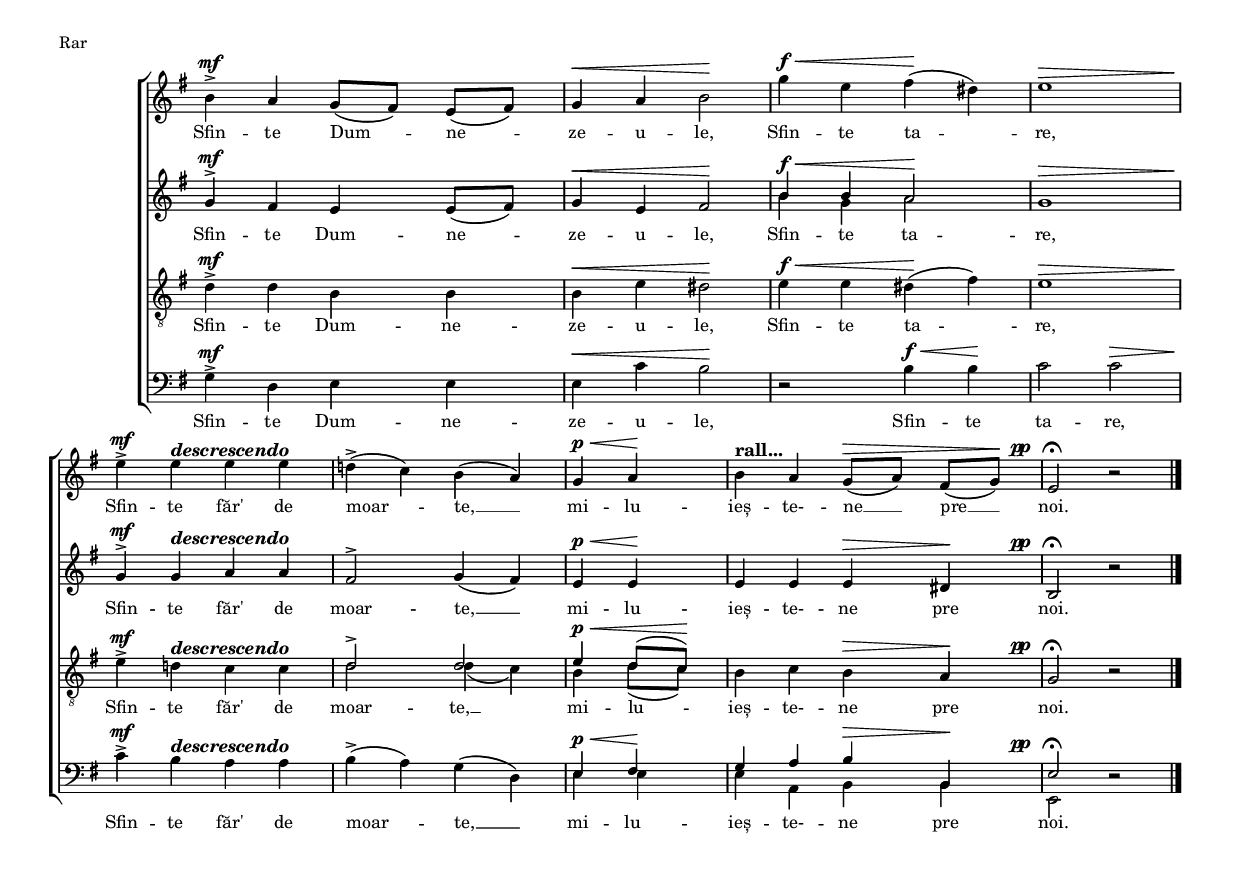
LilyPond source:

\version "2.19.80"
\include "defines.ly"
#(define myNoteSpacing 8.0)
#(define myStaffSpacing 1.5)
midiTempo =
  \midi {
    \tempo 4 = 80
    }


\include "preamble.ly"

\header {
  meter = "Rar"
}

global = {
  \globalPreamble
  \key g \major
  \override Staff.TimeSignature.stencil = #ly:text-interface::print
  \override Staff.TimeSignature.text = #""
  \time 2/4
}

ppAndFermata = \markup {
  \hspace #-5.0
  \musicglyph "p"
  \hspace #-1.0
  \musicglyph "p"
  \hspace #1.0
  \musicglyph "scripts.ufermata"
}

sopWords = \lyricmode {
  Sfin -- te Dum -- ne -- ze -- u -- le,
  Sfin -- te ta -- re,
  Sfin -- te făr' de moar -- te, __
  mi -- lu -- ieș -- te- -- ne __ pre __ noi.
}

altoWords = \lyricmode {
  Sfin -- te Dum -- ne -- ze -- u -- le,
  Sfin -- te ta -- re,
  Sfin -- te făr' de moar -- te, __
  mi -- lu -- ieș -- te- -- ne pre noi.
}

tenorWords = \altoWords

bassWords = \altoWords

sopMusic = \relative c' {
  \cadenzaOn

  % Sfinte Dumnezeule
  b'4^\accent^\mf a g8([ fis)] e([ fis)] \bar "|"
  g4^\< a b2\! \bar "|"

  % Sfinte tare
  g'4^\f^\< e fis(\! dis) \bar "|"
  e1^\> \bar "|"

  % Sfinte făr' de moarte
  e4\!^\accent^\mf e^\descrescendoMarkup e e \bar "|"
  d(^\accent c) b( a) \bar "|"

  % Miluiește-ne pre noi.
  g^\p^\< a\! \bar "|"
  b^\rallMarkup a g8([^\> a)] fis([ g)]\! \bar "|"
  e2^\ppAndFermata r \bar "|."
}

altoMusic = \relative c' {
  \cadenzaOn

  % Sfinte Dumnezeule
  g'4^\accent^\mf fis e e8([ fis)]
  g4^\< e fis2\!

  % Sfinte tare
  <<
    {
      \voiceOne
      b4^\f^\< b a2\!
    }
    \new Voice = "split" {
      \voiceTwo
      b4 g a2
    }
  >>
  \oneVoice
  g1^\>

  % Sfinte făr' de moarte
  g4\!^\accent^\mf g^\descrescendoMarkup a a
  fis2^\accent g4( fis)

  % Miluiește-ne pre noi.
  e^\p^\< e\!
  e e e^\> dis\!
  b2^\ppAndFermata r
}

tenorMusic = \relative c' {
  \cadenzaOn

  % Sfinte Dumnezeule
  d4^\accent^\mf d b b
  b^\< e dis2\!

  \accidentalStyle forget
  % Sfinte tare
  e4^\f^\< e dis(\! fis)
  e1^\>

  \accidentalStyle default
  % Sfinte făr' de moarte
  e4\!^\accent^\mf d^\descrescendoMarkup c c
  <<
    {
      \voiceOne
      d2^\accent d
    }
    \new Voice = "split" {
      \voiceTwo
      d2 d4( c)
    }
  >>
  \oneVoice

  % Miluiește-ne pre noi.
  <<
    {
      \voiceOne
      e^\p^\< d8([ c)]\!
    }
    \new Voice = "split" {
      \voiceTwo
      b4 d8([ c)]
    }
  >>
  \oneVoice

  b4 c b^\> a\!
  g2^\ppAndFermata r2
}

bassMusic = \relative c' {
  \cadenzaOn

  % Sfinte Dumnezeule
  g4^\accent^\mf d e e
  e^\< c' b2\!

  % Sfinte tare
  r2 b4^\f^\< b\!
  c2 c^\>

  % Sfinte făr' de moarte
  c4\!^\accent^\mf b^\descrescendoMarkup a a
  b(^\accent a) g( d)

  % Miluiește-ne pre noi.
  <<
    {
      \voiceOne
      e^\p^\< fis\!
      g a b^\> b,\!
      e2^\ppAndFermata
    }
    \new Voice = "split" {
      \voiceTwo
      e4 e
      e a, b b
      e,2
    }
  >>
  \oneVoice
  r2
}

\include "four-staves.ly"
